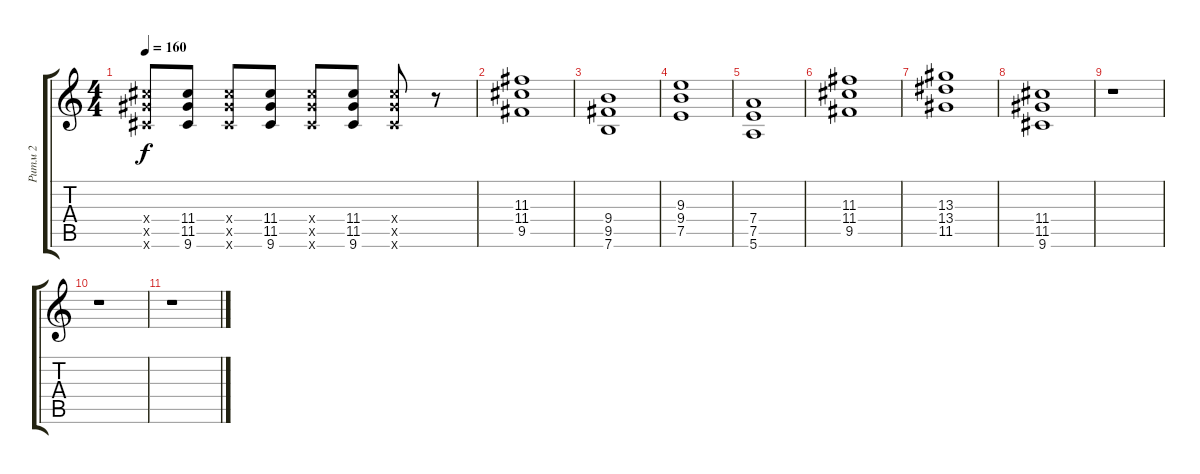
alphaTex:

\track ("Ритм 2" "Ритм 2") {instrument distortionguitar}
\staff {score tabs}
\tuning (E4 B3 G3 D3 A2 E2) {hide}
\ts (4 4)
\tempo 160
\clef g2
\ks c
(11.4{x} 11.5{x} 9.6{x}).8{dy f} (11.4 11.5 9.6).8 (11.4{x} 11.5{x} 9.6{x}).8 (11.4 11.5 9.6).8 (11.4{x} 11.5{x} 9.6{x}).8 (11.4 11.5 9.6).8 (11.4{x} 11.5{x} 9.6{x}).8 r.8 |
(11.3 11.4 9.5).1 |
(9.4 9.5 7.6).1 |
(9.3 9.4 7.5).1 |
(7.4 7.5 5.6).1 |
(11.3 11.4 9.5).1 |
(13.3 13.4 11.5).1 |
(11.4 11.5 9.6).1 |
r.1 |
r.1 |
r.1
